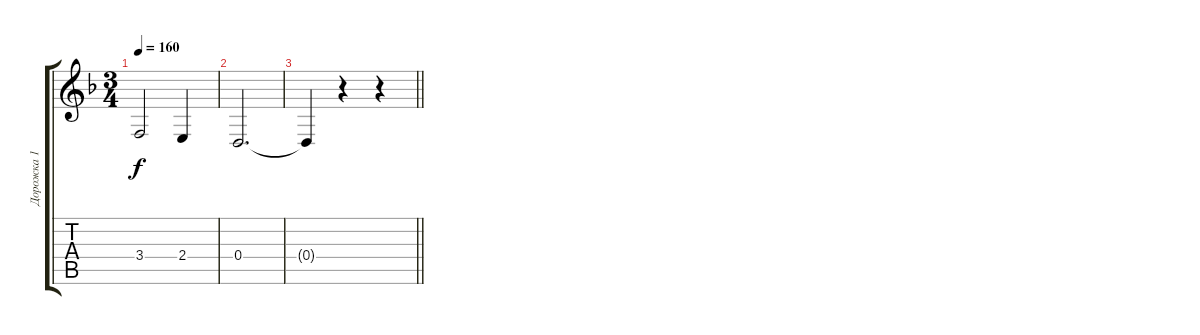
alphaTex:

\track ("Дорожка 1" "Дорожка 1") {instrument viola}
\staff {score tabs}
\tuning (E4 B3 G3 D3 A2 E2) {hide}
\ts (3 4)
\tempo 160
\clef g2
\ks f
3.4.2{lyrics (0 "") lyrics (1 "") lyrics (2 "") lyrics (3 "") lyrics (4 "") dy f} 2.4.4{lyrics (0 "") lyrics (1 "") lyrics (2 "") lyrics (3 "") lyrics (4 "")} |
0.4.2{d lyrics (0 "") lyrics (1 "") lyrics (2 "") lyrics (3 "") lyrics (4 "")} |
\barLineRight lightlight
0.4{t}.4{lyrics (0 "") lyrics (1 "") lyrics (2 "") lyrics (3 "") lyrics (4 "")} r.4 r.4
